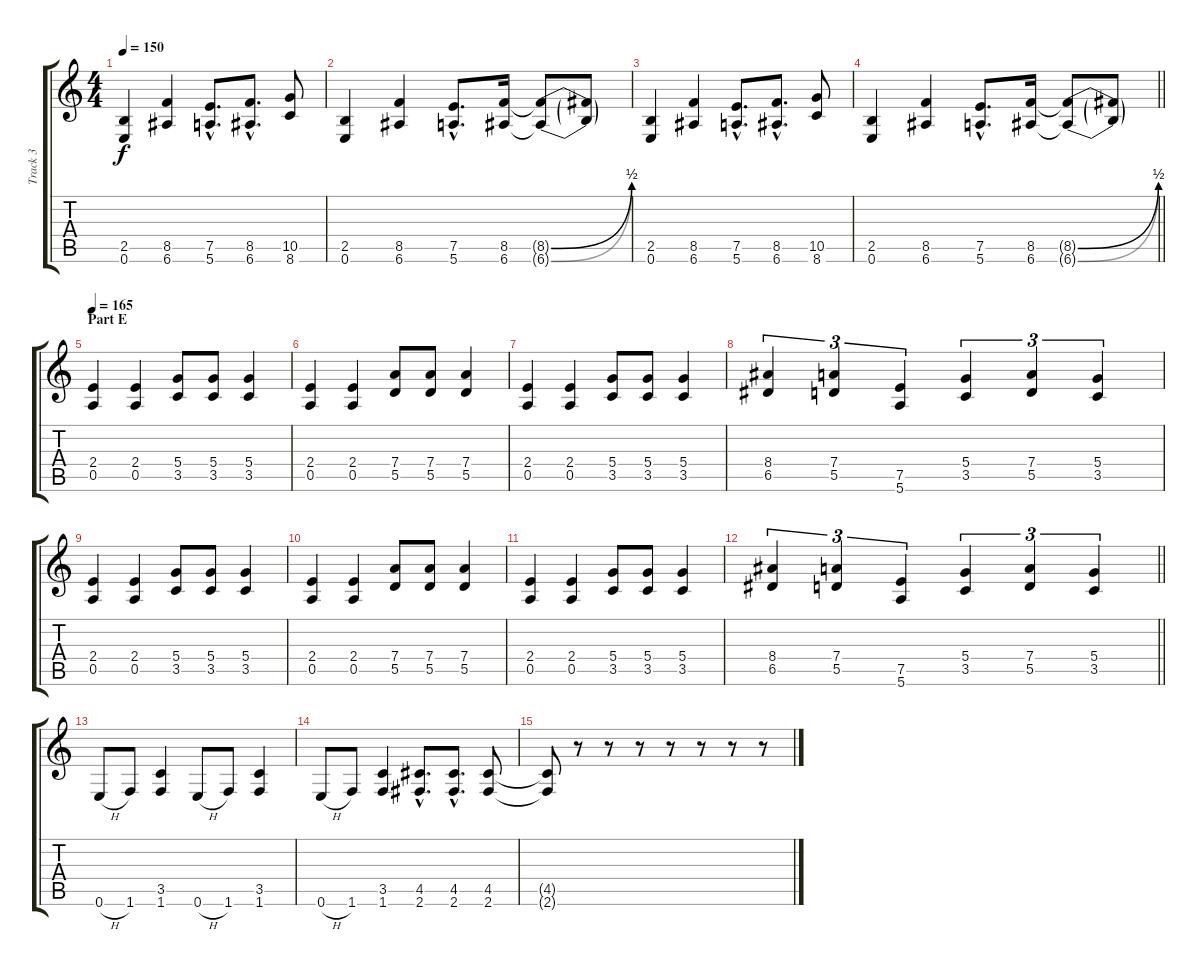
\track ("Track 3" "Track 3") {instrument distortionguitar}
\staff {score tabs}
\tuning (E4 B3 G3 D3 A2 E2) {hide}
\ts (4 4)
\tempo 150
\clef g2
\ks c
(2.5 0.6).4{dy f} (8.5 6.6).4 (7.5{hac} 5.6{hac}).8{d} (8.5{hac} 6.6{hac}).8{d} (10.5 8.6).8 |
(2.5 0.6).4 (8.5 6.6).4 (7.5{hac} 5.6{hac}).8{d} (8.5 6.6).16 (8.5{be (bend 0 0 60 2) t} 6.6{be (bend 0 0 60 2) t}).8 (8.5{t} 6.6{t}).8 |
(2.5 0.6).4 (8.5 6.6).4 (7.5{hac} 5.6{hac}).8{d} (8.5{hac} 6.6{hac}).8{d} (10.5 8.6).8 |
\barLineRight lightlight
(2.5 0.6).4 (8.5 6.6).4 (7.5{hac} 5.6{hac}).8{d} (8.5 6.6).16 (8.5{be (bend 0 0 60 2) t} 6.6{be (bend 0 0 60 2) t}).8 (8.5{t} 6.6{t}).8 |
\section ("" "Part E")
\tempo 165
(2.4 0.5).4 (2.4 0.5).4 (5.4 3.5).8 (5.4 3.5).8 (5.4 3.5).4 |
(2.4 0.5).4 (2.4 0.5).4 (7.4 5.5).8 (7.4 5.5).8 (7.4 5.5).4 |
(2.4 0.5).4 (2.4 0.5).4 (5.4 3.5).8 (5.4 3.5).8 (5.4 3.5).4 |
(8.4 6.5).4{tu (3 2)} (7.4 5.5).4{tu (3 2)} (7.5 5.6).4{tu (3 2)} (5.4 3.5).4{tu (3 2)} (7.4 5.5).4{tu (3 2)} (5.4 3.5).4{tu (3 2)} |
(2.4 0.5).4 (2.4 0.5).4 (5.4 3.5).8 (5.4 3.5).8 (5.4 3.5).4 |
(2.4 0.5).4 (2.4 0.5).4 (7.4 5.5).8 (7.4 5.5).8 (7.4 5.5).4 |
(2.4 0.5).4 (2.4 0.5).4 (5.4 3.5).8 (5.4 3.5).8 (5.4 3.5).4 |
\barLineRight lightlight
(8.4 6.5).4{tu (3 2)} (7.4 5.5).4{tu (3 2)} (7.5 5.6).4{tu (3 2)} (5.4 3.5).4{tu (3 2)} (7.4 5.5).4{tu (3 2)} (5.4 3.5).4{tu (3 2)} |
0.6{h}.8 1.6.8 (3.5 1.6).4 0.6{h}.8 1.6.8 (3.5 1.6).4 |
0.6{h}.8 1.6.8 (3.5 1.6).4 (4.5{hac} 2.6{hac}).8{d} (4.5{hac} 2.6{hac}).8{d} (4.5 2.6).8 |
(4.5{t} 2.6{t}).8 r.8 r.8 r.8 r.8 r.8 r.8 r.8
